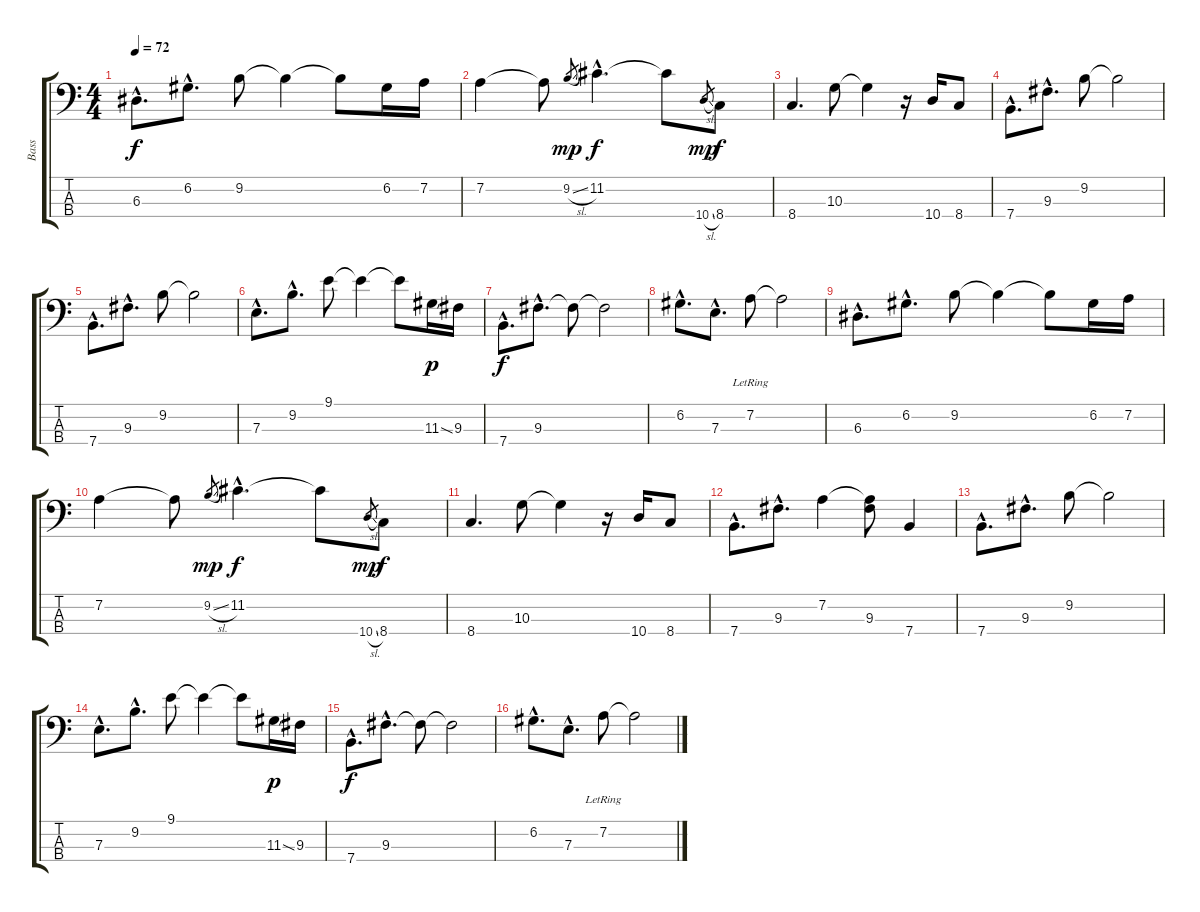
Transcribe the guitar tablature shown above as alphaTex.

\track ("Bass" "Bass") {instrument electricbassfinger}
\staff {score tabs}
\tuning (G2 D2 A1 E1) {hide}
\ts (4 4)
\tempo 72
\clef f4
\ks c
6.3{hac}.8{d dy f} 6.2{hac}.8{d} 9.2.8 9.2{t}.4 9.2{t}.8 6.2.16 7.2.16 |
7.2.4 7.2{t}.8 9.2{sl}.8{gr dy mp} 11.2{hac}.4{d dy f} 11.2{t}.8 10.4{sl}.8{gr dy mp} 8.4.8{dy f} |
8.4.4{d} 10.3.8 10.3{t}.4 r.16 10.4.16 8.4.8 |
7.4{hac}.8{d} 9.3{hac}.8{d} 9.2.8 9.2{t}.2 |
7.4{hac}.8{d} 9.3{hac}.8{d} 9.2.8 9.2{t}.2 |
7.3{hac}.8{d} 9.2{hac}.8{d} 9.1.8 9.1{t}.4 9.1{t}.8 11.3{ss}.16{dy p} 9.3.16 |
7.4{hac}.8{d dy f} 9.3{hac}.8{d} 9.3{t}.8 9.3{t}.2 |
6.2{hac}.8{d} 7.3{hac}.8{d} 7.2{lr}.8 7.2{t}.2 |
6.3{hac}.8{d} 6.2{hac}.8{d} 9.2.8 9.2{t}.4 9.2{t}.8 6.2.16 7.2.16 |
7.2.4 7.2{t}.8 9.2{sl}.8{gr dy mp} 11.2{hac}.4{d dy f} 11.2{t}.8 10.4{sl}.8{gr dy mp} 8.4.8{dy f} |
8.4.4{d} 10.3.8 10.3{t}.4 r.16 10.4.16 8.4.8 |
7.4{hac}.8{d} 9.3{hac}.8{d} 7.2.4 (7.2{t} 9.3).8 7.4.4 |
7.4{hac}.8{d} 9.3{hac}.8{d} 9.2.8 9.2{t}.2 |
7.3{hac}.8{d} 9.2{hac}.8{d} 9.1.8 9.1{t}.4 9.1{t}.8 11.3{ss}.16{dy p} 9.3.16 |
7.4{hac}.8{d dy f} 9.3{hac}.8{d} 9.3{t}.8 9.3{t}.2 |
6.2{hac}.8{d} 7.3{hac}.8{d} 7.2{lr}.8 7.2{t}.2
